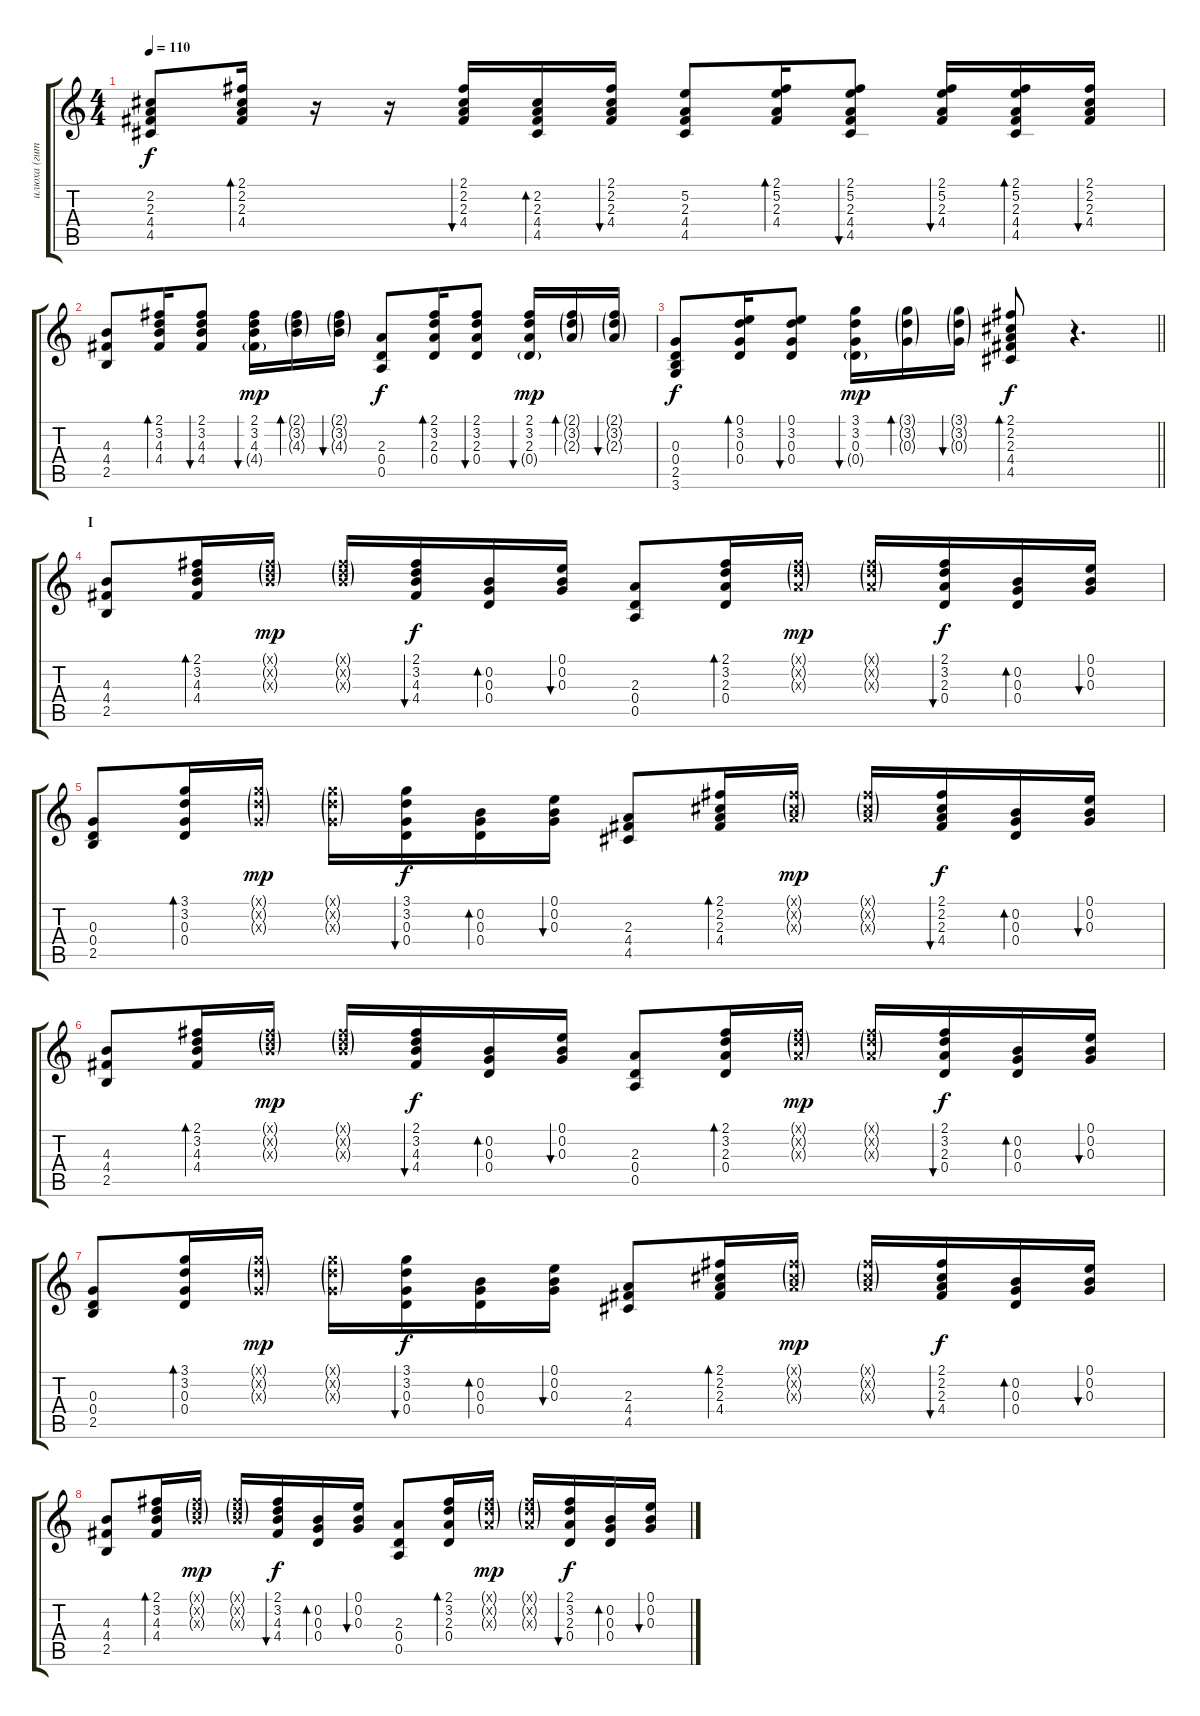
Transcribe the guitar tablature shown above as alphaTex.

\track ("илюха (гитара)" "илюха (гит") {instrument acousticguitarsteel}
\staff {score tabs}
\tuning (E4 B3 G3 D3 A2 E2) {hide}
\ts (4 4)
\tempo 110
\clef g2
\ks c
(2.2 2.3 4.4 4.5).8{dy f} (2.1 2.2 2.3 4.4).16{bd 30} r.16 r.16 (2.1 2.2 2.3 4.4).16{bu 30} (2.2 2.3 4.4 4.5).16{bd 30} (2.1 2.2 2.3 4.4).16{bu 30} (5.2 2.3 4.4 4.5).8 (2.1 5.2 2.3 4.4).16{bd 30} (2.1 5.2 2.3 4.4 4.5).8{bu 30} (2.1 5.2 2.3 4.4).16{bu 30} (2.1 5.2 2.3 4.4 4.5).16{bd 30} (2.1 2.2 2.3 4.4).16{bu 30} |
(4.3 4.4 2.5).8 (2.1 3.2 4.3 4.4).16{bd 30} (2.1 3.2 4.3 4.4).8{bu 30} (2.1 3.2 4.3 4.4{g}).16{bu 30 dy mp} (2.1{g} 3.2{g} 4.3{g}).16{bd 30} (2.1{g} 3.2{g} 4.3{g}).16{bu 30} (2.3 0.4 0.5).8{dy f} (2.1 3.2 2.3 0.4).16{bd 30} (2.1 3.2 2.3 0.4).8{bu 30} (2.1 3.2 2.3 0.4{g}).16{bu 30 dy mp} (2.1{g} 3.2{g} 2.3{g}).16{bd 30} (2.1{g} 3.2{g} 2.3{g}).16{bu 30} |
\barLineRight lightlight
(0.3 0.4 2.5 3.6).8{dy f} (0.1 3.2 0.3 0.4).16{bd 30} (0.1 3.2 0.3 0.4).8{bu 30} (3.1 3.2 0.3 0.4{g}).16{bu 30 dy mp} (3.1{g} 3.2{g} 0.3{g}).16{bd 30} (3.1{g} 3.2{g} 0.3{g}).16{bu 30} (2.1 2.2 2.3 4.4 4.5).8{bd 30 dy f} r.4{d} |
\section ("" "I")
(4.3 4.4 2.5).8 (2.1 3.2 4.3 4.4).16{bd 30} (2.1{g x} 3.2{g x} 4.3{g x}).16{dy mp} (2.1{g x} 3.2{g x} 4.3{g x}).16 (2.1 3.2 4.3 4.4).16{bu 30 dy f} (0.2 0.3 0.4).16{bd 30} (0.1 0.2 0.3).16{bu 30} (2.3 0.4 0.5).8 (2.1 3.2 2.3 0.4).16{bd 30} (2.1{g x} 3.2{g x} 2.3{g x}).16{dy mp} (2.1{g x} 3.2{g x} 2.3{g x}).16 (2.1 3.2 2.3 0.4).16{bu 30 dy f} (0.2 0.3 0.4).16{bd 30} (0.1 0.2 0.3).16{bu 30} |
(0.3 0.4 2.5).8 (3.1 3.2 0.3 0.4).16{bd 30} (3.1{g x} 3.2{g x} 0.3{g x}).16{dy mp} (3.1{g x} 3.2{g x} 0.3{g x}).16 (3.1 3.2 0.3 0.4).16{bu 30 dy f} (0.2 0.3 0.4).16{bd 30} (0.1 0.2 0.3).16{bu 30} (2.3 4.4 4.5).8 (2.1 2.2 2.3 4.4).16{bd 30} (2.1{g x} 2.2{g x} 2.3{g x}).16{dy mp} (2.1{g x} 2.2{g x} 2.3{g x}).16 (2.1 2.2 2.3 4.4).16{bu 30 dy f} (0.2 0.3 0.4).16{bd 30} (0.1 0.2 0.3).16{bu 30} |
(4.3 4.4 2.5).8 (2.1 3.2 4.3 4.4).16{bd 30} (2.1{g x} 3.2{g x} 4.3{g x}).16{dy mp} (2.1{g x} 3.2{g x} 4.3{g x}).16 (2.1 3.2 4.3 4.4).16{bu 30 dy f} (0.2 0.3 0.4).16{bd 30} (0.1 0.2 0.3).16{bu 30} (2.3 0.4 0.5).8 (2.1 3.2 2.3 0.4).16{bd 30} (2.1{g x} 3.2{g x} 2.3{g x}).16{dy mp} (2.1{g x} 3.2{g x} 2.3{g x}).16 (2.1 3.2 2.3 0.4).16{bu 30 dy f} (0.2 0.3 0.4).16{bd 30} (0.1 0.2 0.3).16{bu 30} |
(0.3 0.4 2.5).8 (3.1 3.2 0.3 0.4).16{bd 30} (3.1{g x} 3.2{g x} 0.3{g x}).16{dy mp} (3.1{g x} 3.2{g x} 0.3{g x}).16 (3.1 3.2 0.3 0.4).16{bu 30 dy f} (0.2 0.3 0.4).16{bd 30} (0.1 0.2 0.3).16{bu 30} (2.3 4.4 4.5).8 (2.1 2.2 2.3 4.4).16{bd 30} (2.1{g x} 2.2{g x} 2.3{g x}).16{dy mp} (2.1{g x} 2.2{g x} 2.3{g x}).16 (2.1 2.2 2.3 4.4).16{bu 30 dy f} (0.2 0.3 0.4).16{bd 30} (0.1 0.2 0.3).16{bu 30} |
(4.3 4.4 2.5).8 (2.1 3.2 4.3 4.4).16{bd 30} (2.1{g x} 3.2{g x} 4.3{g x}).16{dy mp} (2.1{g x} 3.2{g x} 4.3{g x}).16 (2.1 3.2 4.3 4.4).16{bu 30 dy f} (0.2 0.3 0.4).16{bd 30} (0.1 0.2 0.3).16{bu 30} (2.3 0.4 0.5).8 (2.1 3.2 2.3 0.4).16{bd 30} (2.1{g x} 3.2{g x} 2.3{g x}).16{dy mp} (2.1{g x} 3.2{g x} 2.3{g x}).16 (2.1 3.2 2.3 0.4).16{bu 30 dy f} (0.2 0.3 0.4).16{bd 30} (0.1 0.2 0.3).16{bu 30}
